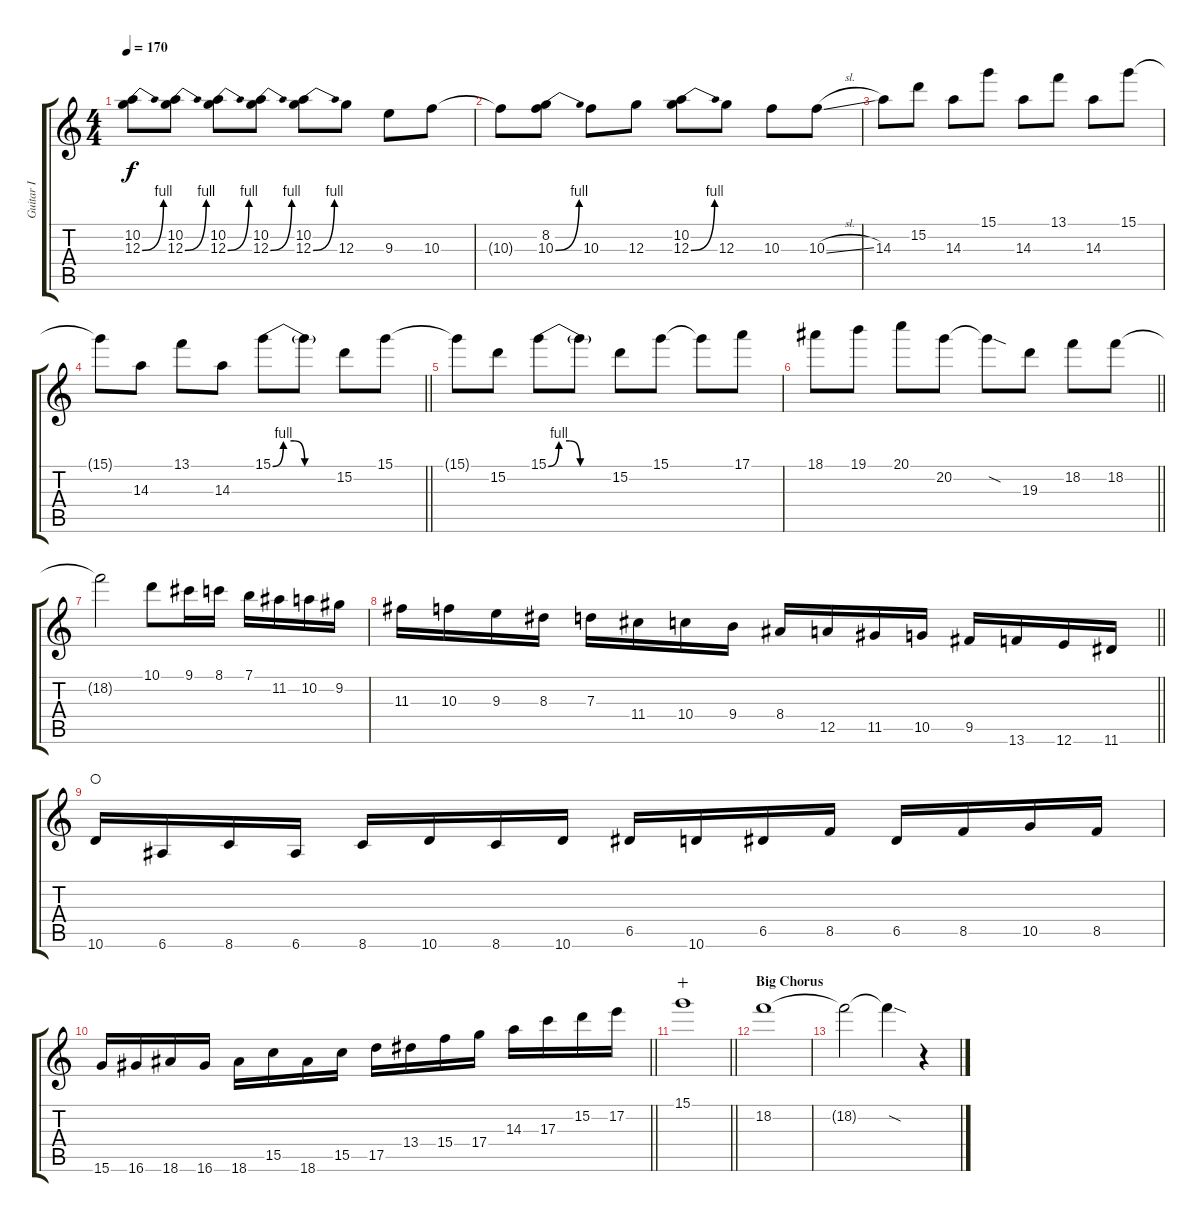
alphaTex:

\track ("Guitar I" "Guitar I") {instrument distortionguitar}
\staff {score tabs}
\tuning (E4 B3 G3 D3 A2 E2) {hide}
\ts (4 4)
\tempo 170
\clef g2
\ks c
(10.2 12.3{be (bend 0 0 60 4)}).8{dy f} (10.2 12.3{be (bend 0 0 60 4)}).8 (10.2 12.3{be (bend 0 0 60 4)}).8 (10.2 12.3{be (bend 0 0 60 4)}).8 (10.2 12.3{be (bend 0 0 60 4)}).8 12.3.8 9.3.8 10.3.8 |
10.3{t}.8 (8.2 10.3{be (bend 0 0 60 4)}).8 10.3.8 12.3.8 (10.2 12.3{be (bend 0 0 60 4)}).8 12.3.8 10.3.8 10.3{sl}.8 |
14.3.8 15.2.8 14.3.8 15.1.8 14.3.8 13.1.8 14.3.8 15.1.8 |
\barLineRight lightlight
15.1{t}.8 14.3.8 13.1.8 14.3.8 15.1{be (custom 0 0 10 4 20 4 30 0 60 0)}.8 15.1{t}.8 15.2.8 15.1.8 |
15.1{t}.8 15.2.8 15.1{be (custom 0 0 10 4 20 4 30 0 60 0)}.8 15.1{t}.8 15.2.8 15.1.8 15.1{t}.8 17.1.8 |
\barLineRight lightlight
18.1.8 19.1.8 20.1.8 20.2.8 20.2{sod t}.8 19.3.8 18.2.8 18.2.8 |
18.2{t}.2 10.1.8 9.1.16 8.1.16 7.1.16 11.2.16 10.2.16 9.2.16 |
\barLineRight lightlight
11.3.16 10.3.16 9.3.16 8.3.16 7.3.16 11.4.16 10.4.16 9.4.16 8.4.16 12.5.16 11.5.16 10.5.16 9.5.16 13.6.16 12.6.16 11.6.16 |
10.6.16{waho} 6.6.16 8.6.16 6.6.16 8.6.16 10.6.16 8.6.16 10.6.16 6.5.16 10.6.16 6.5.16 8.5.16 6.5.16 8.5.16 10.5.16 8.5.16 |
\barLineRight lightlight
15.6.16 16.6.16 18.6.16 16.6.16 18.6.16 15.5.16 18.6.16 15.5.16 17.5.16 13.4.16 15.4.16 17.4.16 14.3.16 17.3.16 15.2.16 17.2.16 |
\barLineRight lightlight
15.1.1{wahc} |
\section ("" "Big Chorus")
18.2.1 |
18.2{t}.2 18.2{sod t}.4 r.4
